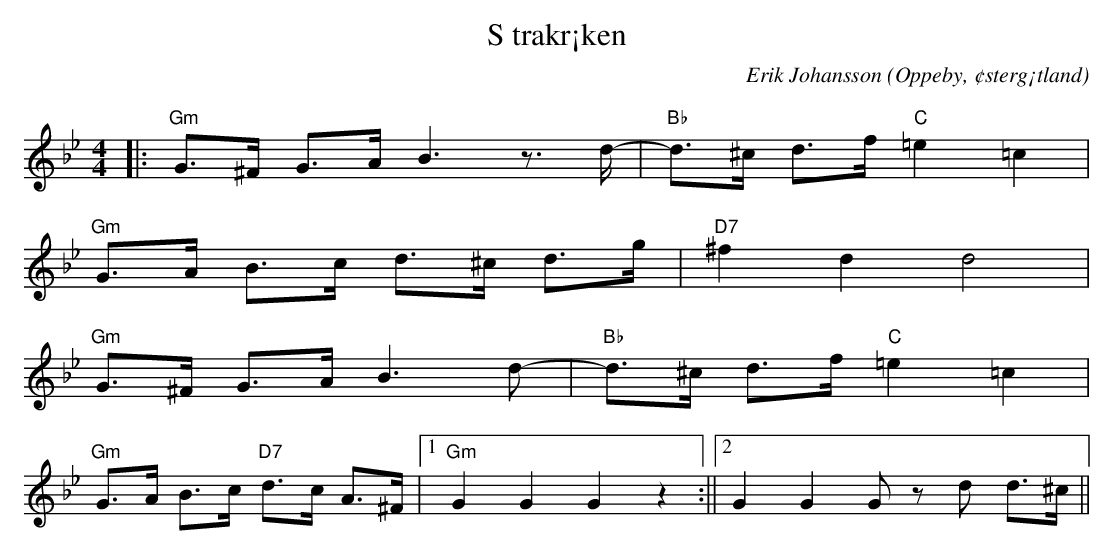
X:1
T:S trakr¡ken
C:Erik Johansson
O:Oppeby, ¢sterg¡tland
Q:130
M:4/4
L:1/8
K:Gm
|:"Gm"G>^F G>A B3 z>d-|"Bb" d>^c d>f"C" =e2 =c2|
  "Gm"G>A B>c d>^c d>g|"D7" ^f2 d2 d4 |
  "Gm"G>^F G>A B3 d-|"Bb" d>^c d>f"C" =e2 =c2|
  "Gm"G>A B>c "D7"d>c A>^F|1"Gm" G2 G2 G2 z2 :||2 G2 G2 G z d d>^c ||
